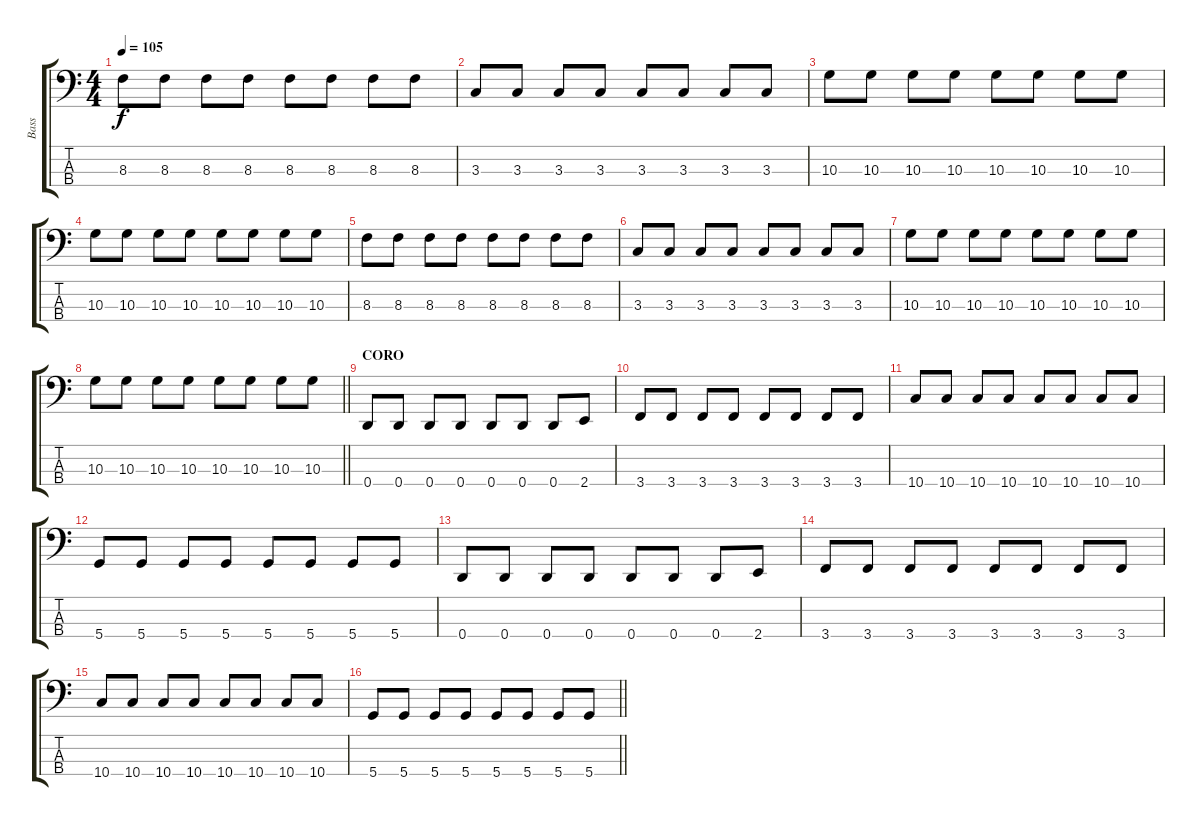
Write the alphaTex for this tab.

\track ("Bass" "Bass") {instrument electricbassfinger}
\staff {score tabs}
\tuning (G2 D2 A1 D1) {hide}
\ts (4 4)
\tempo 105
\clef f4
\ks c
8.3.8{dy f} 8.3.8 8.3.8 8.3.8 8.3.8 8.3.8 8.3.8 8.3.8 |
3.3.8 3.3.8 3.3.8 3.3.8 3.3.8 3.3.8 3.3.8 3.3.8 |
10.3.8 10.3.8 10.3.8 10.3.8 10.3.8 10.3.8 10.3.8 10.3.8 |
10.3.8 10.3.8 10.3.8 10.3.8 10.3.8 10.3.8 10.3.8 10.3.8 |
8.3.8 8.3.8 8.3.8 8.3.8 8.3.8 8.3.8 8.3.8 8.3.8 |
3.3.8 3.3.8 3.3.8 3.3.8 3.3.8 3.3.8 3.3.8 3.3.8 |
10.3.8 10.3.8 10.3.8 10.3.8 10.3.8 10.3.8 10.3.8 10.3.8 |
\barLineRight lightlight
10.3.8 10.3.8 10.3.8 10.3.8 10.3.8 10.3.8 10.3.8 10.3.8 |
\section ("" "CORO")
0.4.8 0.4.8 0.4.8 0.4.8 0.4.8 0.4.8 0.4.8 2.4.8 |
3.4.8 3.4.8 3.4.8 3.4.8 3.4.8 3.4.8 3.4.8 3.4.8 |
10.4.8 10.4.8 10.4.8 10.4.8 10.4.8 10.4.8 10.4.8 10.4.8 |
5.4.8 5.4.8 5.4.8 5.4.8 5.4.8 5.4.8 5.4.8 5.4.8 |
0.4.8 0.4.8 0.4.8 0.4.8 0.4.8 0.4.8 0.4.8 2.4.8 |
3.4.8 3.4.8 3.4.8 3.4.8 3.4.8 3.4.8 3.4.8 3.4.8 |
10.4.8 10.4.8 10.4.8 10.4.8 10.4.8 10.4.8 10.4.8 10.4.8 |
\barLineRight lightlight
5.4.8 5.4.8 5.4.8 5.4.8 5.4.8 5.4.8 5.4.8 5.4.8
